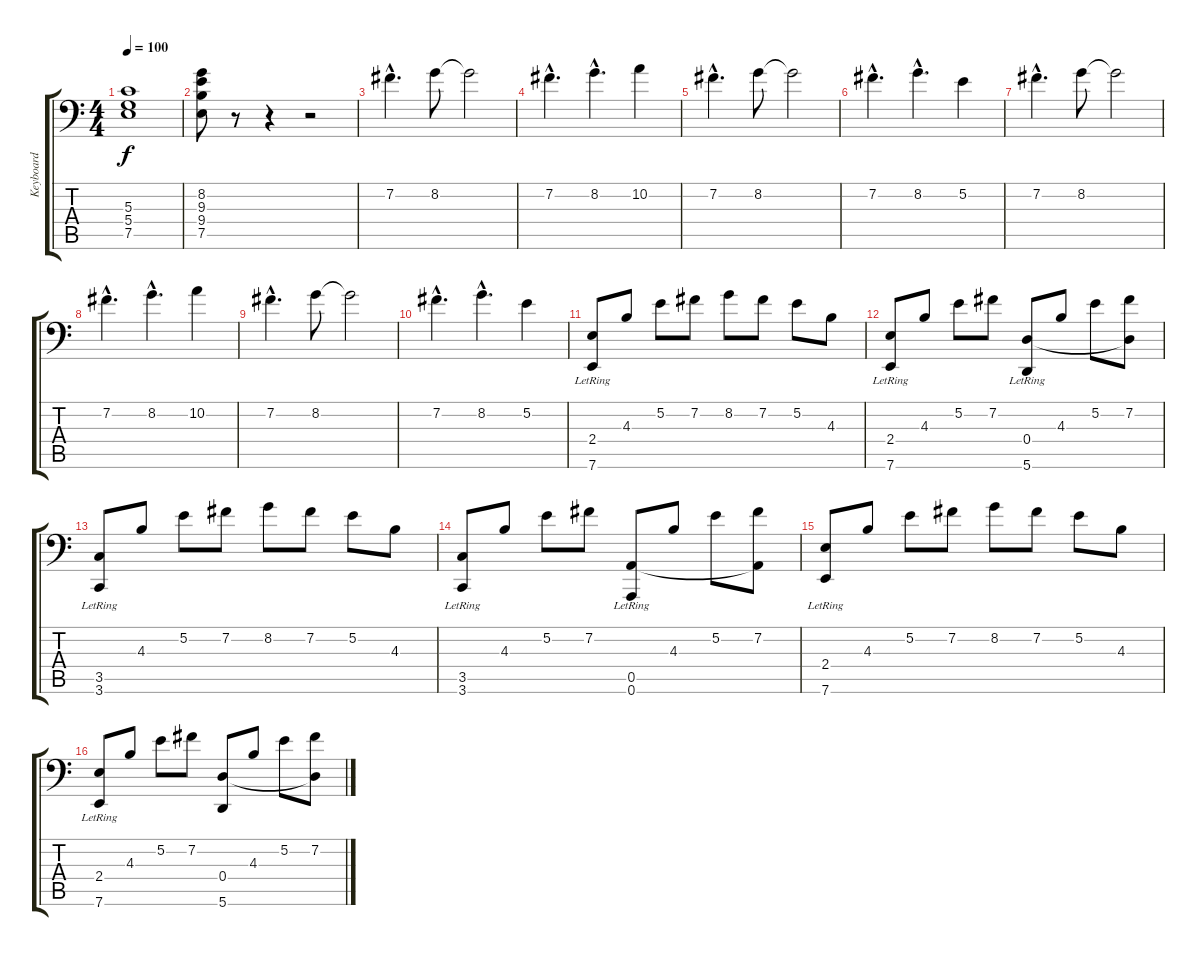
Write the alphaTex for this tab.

\track ("Keyboard" "Keyboard") {instrument stringensemble1}
\staff {score tabs}
\tuning (E4 B3 G3 D3 A2 A1) {hide}
\ts (4 4)
\tempo 100
\clef f4
\ks c
(5.3 5.4 7.5).1{dy f} |
(8.2 9.3 9.4 7.5).8 r.8 r.4 r.2 |
7.2{hac}.4{d instrument choiraahs} 8.2.8 8.2{t}.2 |
7.2{hac}.4{d} 8.2{hac}.4{d} 10.2.4 |
7.2{hac}.4{d} 8.2.8 8.2{t}.2 |
7.2{hac}.4{d} 8.2{hac}.4{d} 5.2.4 |
7.2{hac}.4{d} 8.2.8 8.2{t}.2 |
7.2{hac}.4{d} 8.2{hac}.4{d} 10.2.4 |
7.2{hac}.4{d} 8.2.8 8.2{t}.2 |
7.2{hac}.4{d} 8.2{hac}.4{d} 5.2.4 |
(2.4{lr} 7.6{lr}).8{volume 16 instrument acousticgrandpiano} 4.3.8 5.2.8 7.2.8 8.2.8 7.2.8 5.2.8 4.3.8 |
(2.4{lr} 7.6{lr}).8 4.3.8 5.2.8 7.2.8 (0.4 5.6{lr}).8 4.3.8 5.2.8 (7.2 0.4{t}).8 |
(3.5{lr} 3.6{lr}).8 4.3.8 5.2.8 7.2.8 8.2.8 7.2.8 5.2.8 4.3.8 |
(3.5{lr} 3.6{lr}).8 4.3.8 5.2.8 7.2.8 (0.5 0.6{lr}).8 4.3.8 5.2.8 (7.2 0.5{t}).8 |
(2.4{lr} 7.6{lr}).8 4.3.8 5.2.8 7.2.8 8.2.8 7.2.8 5.2.8 4.3.8 |
(2.4{lr} 7.6).8 4.3.8 5.2.8 7.2.8 (0.4 5.6).8 4.3.8 5.2.8 (7.2 0.4{t}).8
